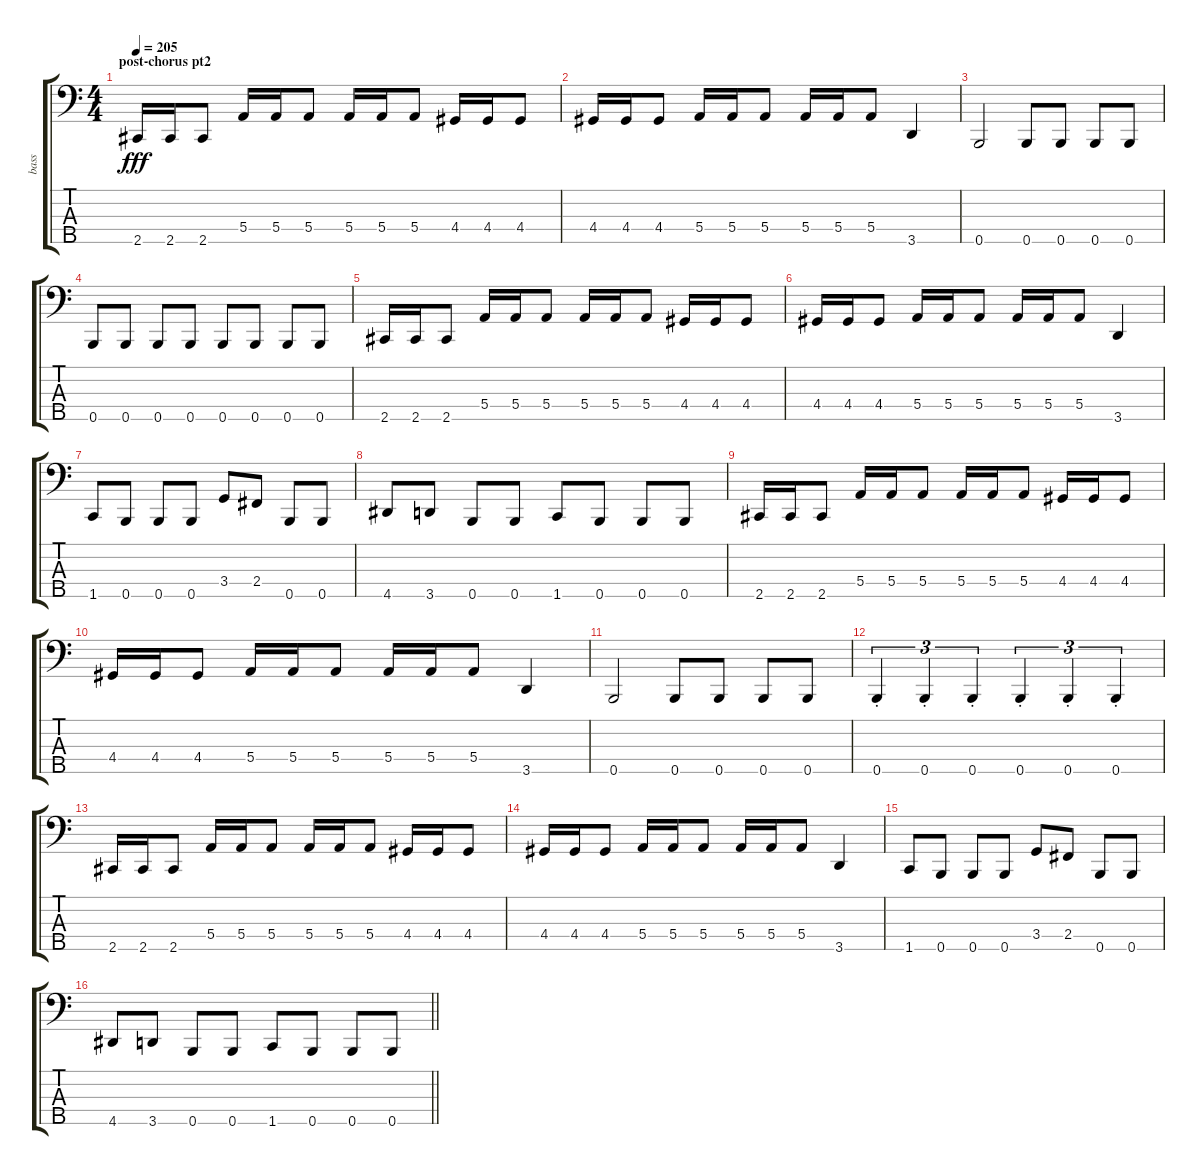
\track ("bass" "bass") {instrument electricbassfinger}
\staff {score tabs}
\tuning (G2 D2 A1 E1 B0) {hide}
\ts (4 4)
\section ("" "post-chorus pt2")
\tempo 205
\clef f4
\ks c
2.5.16{dy fff} 2.5.16 2.5.8 5.4.16 5.4.16 5.4.8 5.4.16 5.4.16 5.4.8 4.4.16 4.4.16 4.4.8 |
4.4.16 4.4.16 4.4.8 5.4.16 5.4.16 5.4.8 5.4.16 5.4.16 5.4.8 3.5.4 |
0.5.2 0.5.8 0.5.8 0.5.8 0.5.8 |
0.5.8 0.5.8 0.5.8 0.5.8 0.5.8 0.5.8 0.5.8 0.5.8 |
2.5.16 2.5.16 2.5.8 5.4.16 5.4.16 5.4.8 5.4.16 5.4.16 5.4.8 4.4.16 4.4.16 4.4.8 |
4.4.16 4.4.16 4.4.8 5.4.16 5.4.16 5.4.8 5.4.16 5.4.16 5.4.8 3.5.4 |
1.5.8 0.5.8 0.5.8 0.5.8 3.4.8 2.4.8 0.5.8 0.5.8 |
4.5.8 3.5.8 0.5.8 0.5.8 1.5.8 0.5.8 0.5.8 0.5.8 |
2.5.16 2.5.16 2.5.8 5.4.16 5.4.16 5.4.8 5.4.16 5.4.16 5.4.8 4.4.16 4.4.16 4.4.8 |
4.4.16 4.4.16 4.4.8 5.4.16 5.4.16 5.4.8 5.4.16 5.4.16 5.4.8 3.5.4 |
0.5.2 0.5.8 0.5.8 0.5.8 0.5.8 |
0.5{st}.4{tu (3 2)} 0.5{st}.4{tu (3 2)} 0.5{st}.4{tu (3 2)} 0.5{st}.4{tu (3 2)} 0.5{st}.4{tu (3 2)} 0.5{st}.4{tu (3 2)} |
2.5.16 2.5.16 2.5.8 5.4.16 5.4.16 5.4.8 5.4.16 5.4.16 5.4.8 4.4.16 4.4.16 4.4.8 |
4.4.16 4.4.16 4.4.8 5.4.16 5.4.16 5.4.8 5.4.16 5.4.16 5.4.8 3.5.4 |
1.5.8 0.5.8 0.5.8 0.5.8 3.4.8 2.4.8 0.5.8 0.5.8 |
\barLineRight lightlight
4.5.8 3.5.8 0.5.8 0.5.8 1.5.8 0.5.8 0.5.8 0.5.8
